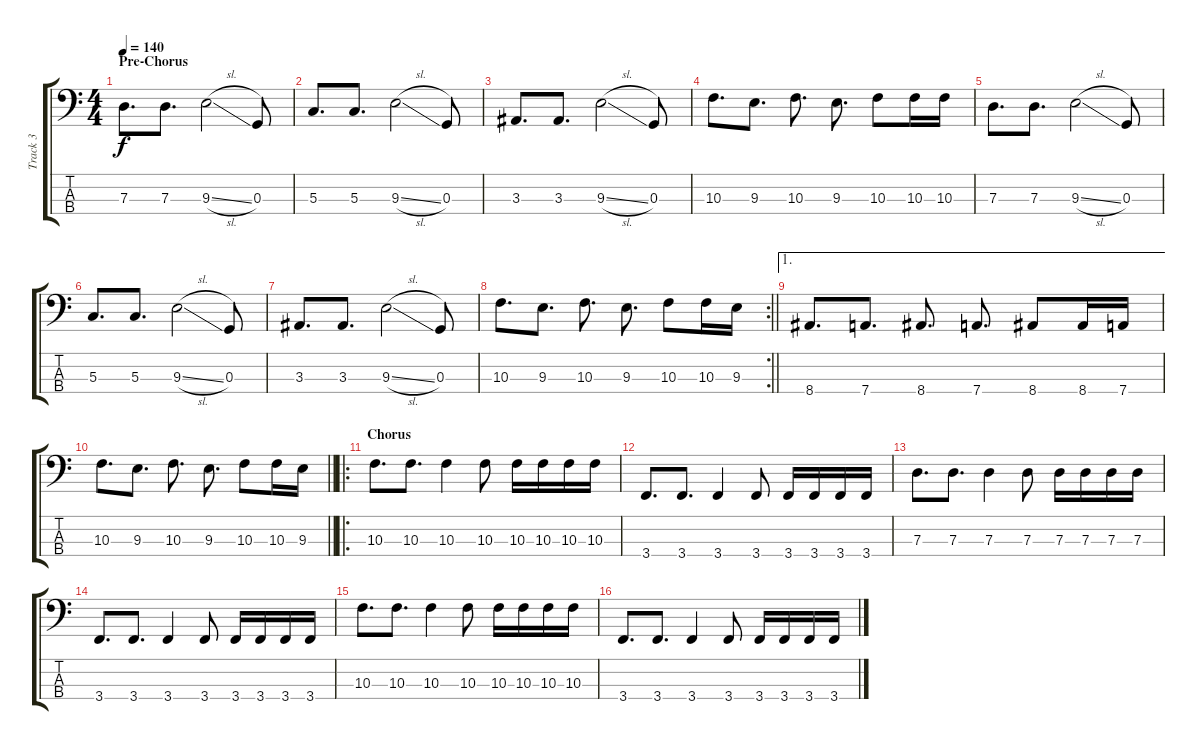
\track ("Track 3" "Track 3") {instrument electricbassfinger}
\staff {score tabs}
\tuning (F2 C2 G1 D1) {hide}
\ts (4 4)
\section ("" "Pre-Chorus")
\tempo 140
\clef f4
\ks c
7.3.8{d dy f} 7.3.8{d} 9.3{sl}.2 0.3.8 |
5.3.8{d} 5.3.8{d} 9.3{sl}.2 0.3.8 |
3.3.8{d} 3.3.8{d} 9.3{sl}.2 0.3.8 |
10.3.8{d} 9.3.8{d} 10.3.8{d} 9.3.8{d} 10.3.8 10.3.16 10.3.16 |
7.3.8{d} 7.3.8{d} 9.3{sl}.2 0.3.8 |
5.3.8{d} 5.3.8{d} 9.3{sl}.2 0.3.8 |
3.3.8{d} 3.3.8{d} 9.3{sl}.2 0.3.8 |
\rc 2
\barLineRight lightlight
10.3.8{d} 9.3.8{d} 10.3.8{d} 9.3.8{d} 10.3.8 10.3.16 9.3.16 |
\ae 1
8.4.8{d} 7.4.8{d} 8.4.8{d} 7.4.8{d} 8.4.8 8.4.16 7.4.16 |
\barLineRight lightlight
10.3.8{d} 9.3.8{d} 10.3.8{d} 9.3.8{d} 10.3.8 10.3.16 9.3.16 |
\ro
\section ("" "Chorus")
10.3.8{d} 10.3.8{d} 10.3.4 10.3.8 10.3.16 10.3.16 10.3.16 10.3.16 |
3.4.8{d} 3.4.8{d} 3.4.4 3.4.8 3.4.16 3.4.16 3.4.16 3.4.16 |
7.3.8{d} 7.3.8{d} 7.3.4 7.3.8 7.3.16 7.3.16 7.3.16 7.3.16 |
3.4.8{d} 3.4.8{d} 3.4.4 3.4.8 3.4.16 3.4.16 3.4.16 3.4.16 |
10.3.8{d} 10.3.8{d} 10.3.4 10.3.8 10.3.16 10.3.16 10.3.16 10.3.16 |
3.4.8{d} 3.4.8{d} 3.4.4 3.4.8 3.4.16 3.4.16 3.4.16 3.4.16
